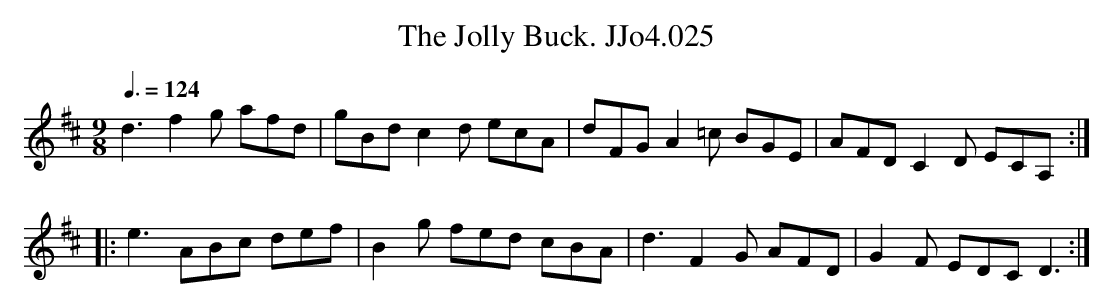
X:1
T:Jolly Buck. JJo4.025, The
M:9/8
L:1/8
Q:3/8=124
K:D
d3f2g afd|gBdc2d ecA|dFGA2=c BGE|AFDC2D ECA,:|
|:e3ABc def|B2g fed cBA|d3F2G AFD|G2F EDCD3:|
